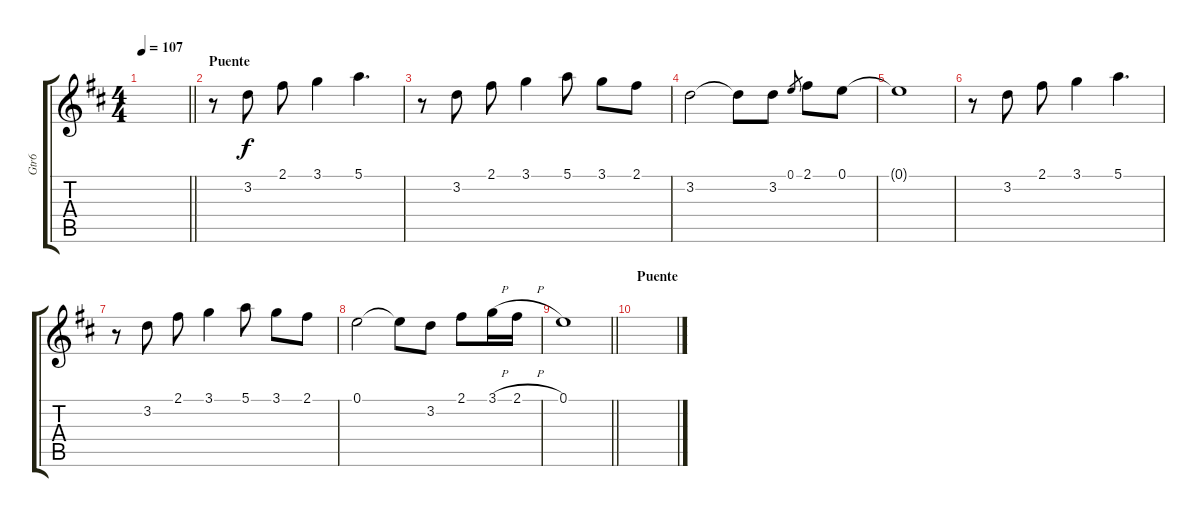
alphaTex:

\track ("Gtr6" "Gtr6") {instrument acousticguitarsteel}
\staff {score tabs}
\tuning (E4 B3 G3 D3 A2 E2) {hide}
\ts (4 4)
\tempo 107
\clef g2
\barLineRight lightlight
\ks d
|
\section ("" "Puente")
r.8 3.2.8 2.1.8 3.1.4 5.1.4{d} |
r.8 3.2.8 2.1.8 3.1.4 5.1.8 3.1.8 2.1.8 |
3.2.2 3.2{t}.8 3.2.8 0.1.8{gr} 2.1.8 0.1.8 |
0.1{t}.1 |
r.8 3.2.8 2.1.8 3.1.4 5.1.4{d} |
r.8 3.2.8 2.1.8 3.1.4 5.1.8 3.1.8 2.1.8 |
0.1.2 0.1{t}.8 3.2.8 2.1.8 3.1{h}.16 2.1{h}.16 |
\barLineRight lightlight
0.1.1 |
\section ("" "Puente")
